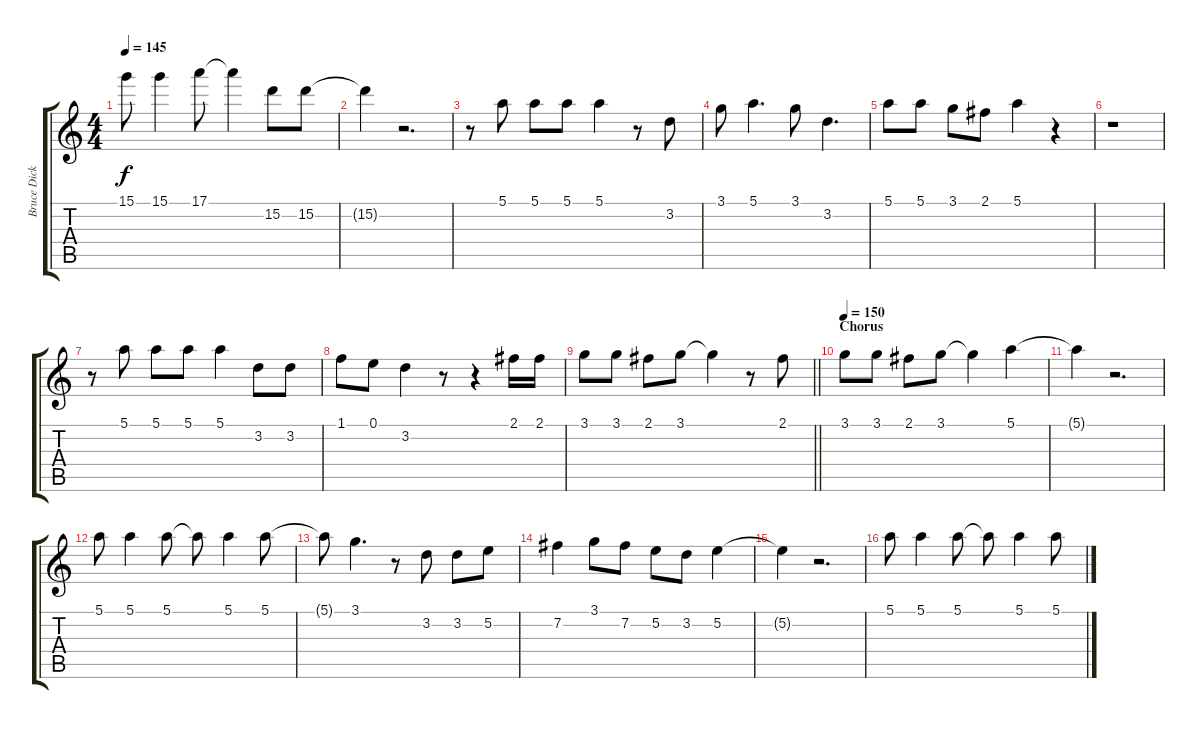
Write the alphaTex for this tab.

\track ("Bruce Dickinson" "Bruce Dick") {instrument acousticguitarsteel}
\staff {score tabs}
\tuning (E4 B3 G3 D3 A2 E2) {hide}
\ts (4 4)
\tempo 145
\clef g2
\ks c
15.1.8{dy f} 15.1.4 17.1.8 17.1{t}.4 15.2.8 15.2.8 |
15.2{t}.4 r.2{d} |
r.8 5.1.8 5.1.8 5.1.8 5.1.4 r.8 3.2.8 |
3.1.8 5.1.4{d} 3.1.8 3.2.4{d} |
5.1.8 5.1.8 3.1.8 2.1.8 5.1.4 r.4 |
r.1 |
r.8 5.1.8 5.1.8 5.1.8 5.1.4 3.2.8 3.2.8 |
1.1.8 0.1.8 3.2.4 r.8 r.4 2.1.16 2.1.16 |
\barLineRight lightlight
3.1.8 3.1.8 2.1.8 3.1.8 3.1{t}.4 r.8 2.1.8 |
\section ("" "Chorus")
\tempo 150
3.1.8 3.1.8 2.1.8 3.1.8 3.1{t}.4 5.1.4 |
5.1{t}.4 r.2{d} |
5.1.8 5.1.4 5.1.8 5.1{t}.8 5.1.4 5.1.8 |
5.1{t}.8 3.1.4{d} r.8 3.2.8 3.2.8 5.2.8 |
7.2.4 3.1.8 7.2.8 5.2.8 3.2.8 5.2.4 |
5.2{t}.4 r.2{d} |
5.1.8 5.1.4 5.1.8 5.1{t}.8 5.1.4 5.1.8
